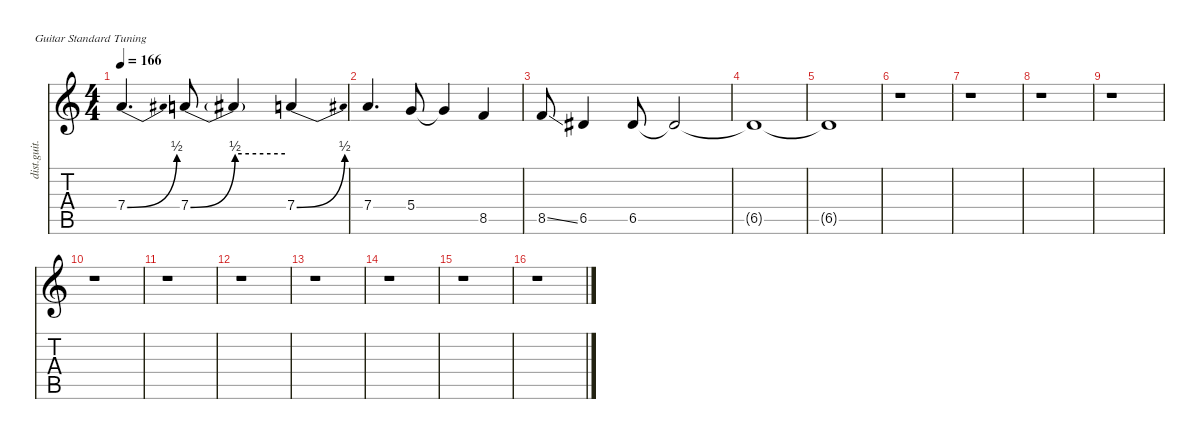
\defaultSystemsLayout 4
\hideDynamics
\bracketExtendMode nobrackets
\otherSystemsTrackNameOrientation horizontal
\track ("Guitar 2" "dist.guit.") {instrument distortionguitar}
\staff {score tabs}
\tuning (E4 B3 G3 D3 A2 E2)
\ts (4 4)
\tempo 166
\clef g2
\ks c
7.4{be (bend 0 0 30 2)}.4{d dy fff beam Up} 7.4{be (bend 0 0 60 2)}.8{beam Up} 7.4{be (hold 0 2 60 2) t}.4{dy f beam Up} 7.4{be (bend 0 0 30 2)}.4{dy fff beam Up} |
7.4.4{d beam Up} 5.4.8{beam Up} 5.4{t}.4{dy f beam Up} 8.5.4{dy fff beam Up} |
8.5{ss}.8{beam Up} 6.5{acc #}.4{beam Up} 6.5{acc #}.8{beam Up} 6.5{t acc #}.2{dy f beam Up} |
6.5{t acc #}.1{beam Up} |
6.5{t acc #}.1{beam Up} |
r.1{beam Down} |
r.1{beam Down} |
r.1{beam Down} |
r.1{beam Down} |
r.1{beam Down} |
r.1{beam Down} |
r.1{beam Down} |
r.1{beam Down} |
r.1{beam Down} |
r.1{beam Down} |
r.1{beam Down}
